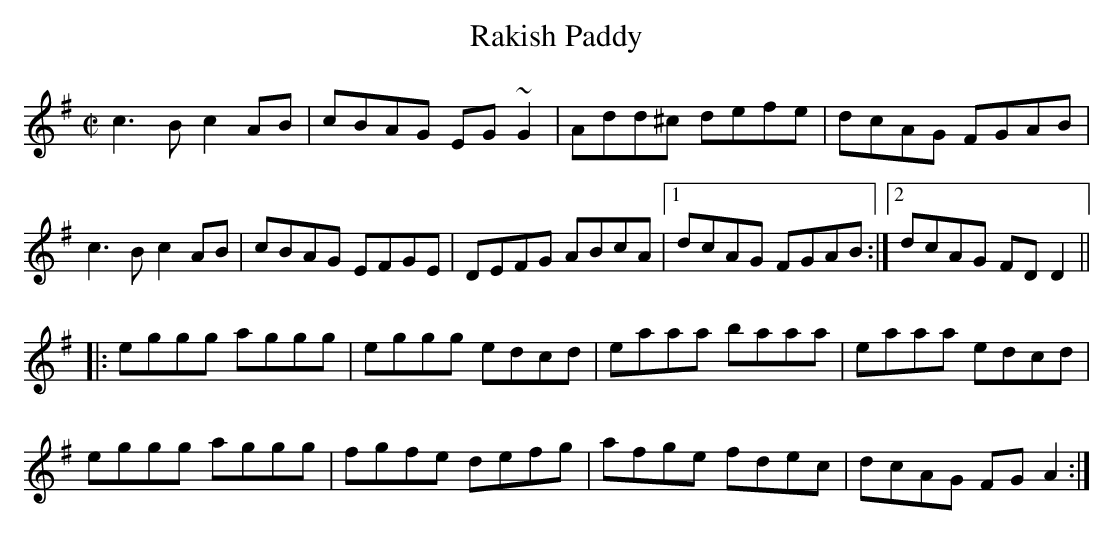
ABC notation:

X:1
T:Rakish Paddy
M:C|
K:Dmix
c3B c2AB|cBAG EG~G2|Add^c defe|dcAG FGAB|
c3B c2AB|cBAG EFGE|DEFG ABcA|1 dcAG FGAB:|2 dcAG FDD2||
|:eggg aggg|eggg edcd|eaaa baaa|eaaa edcd|
eggg aggg|fgfe defg|afge fdec|dcAG FGA2:|
